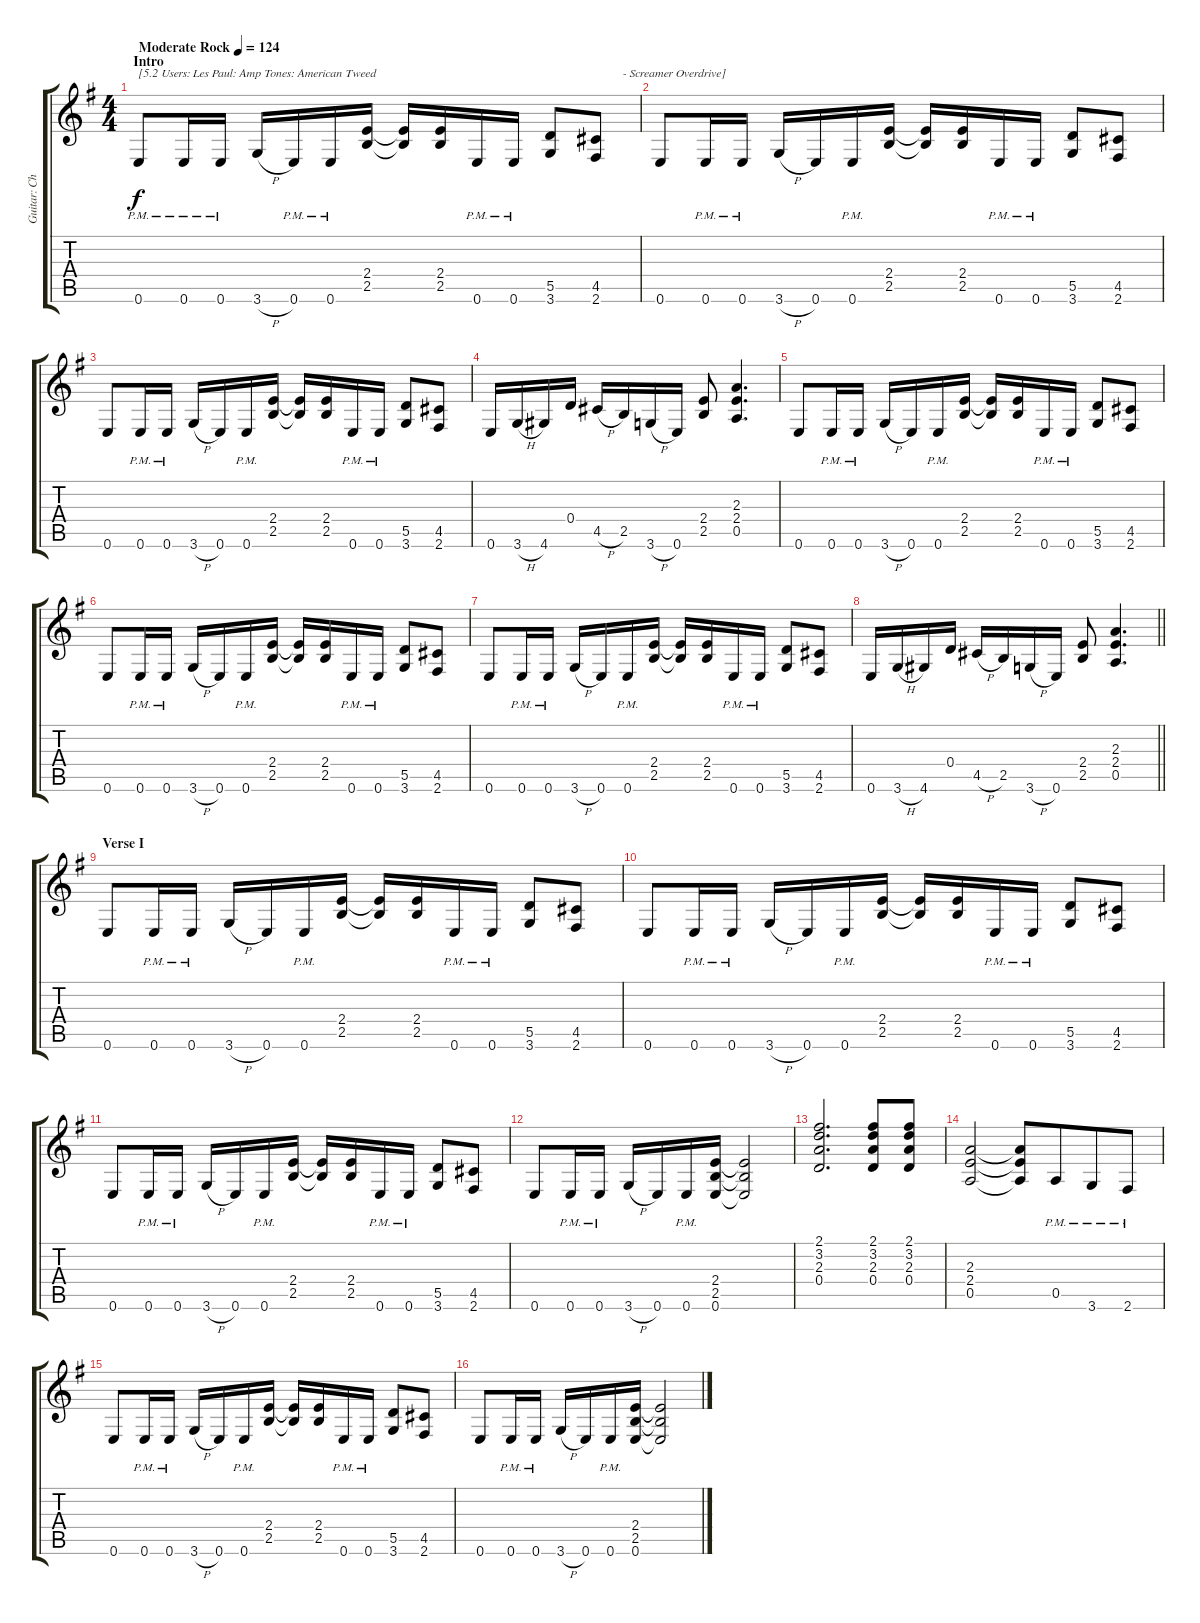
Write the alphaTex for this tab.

\track ("Guitar: Charlie" "Guitar: Ch") {instrument distortionguitar}
\staff {score tabs}
\tuning (E4 B3 G3 D3 A2 E2) {hide}
\ts (4 4)
\section ("" "Intro")
\tempo (124 "Moderate Rock")
\clef g2
\ks g
0.6{pm}.8{txt "[5.2 Users: Les Paul: Amp Tones: American Tweed" dy f instrument distortionguitar} 0.6{pm}.16 0.6{pm}.16 3.6{h}.16 0.6{pm}.16 0.6{pm}.16 (2.4 2.5).16 (2.4{t} 2.5{t}).16 (2.4 2.5).16 0.6{pm}.16 0.6{pm}.16 (5.5 3.6).8 (4.5 2.6).8{txt "         - Screamer Overdrive]"} |
0.6.8 0.6{pm}.16 0.6{pm}.16 3.6{h}.16 0.6.16 0.6{pm}.16 (2.4 2.5).16 (2.4{t} 2.5{t}).16 (2.4 2.5).16 0.6{pm}.16 0.6{pm}.16 (5.5 3.6).8 (4.5 2.6).8 |
0.6.8 0.6{pm}.16 0.6{pm}.16 3.6{h}.16 0.6.16 0.6{pm}.16 (2.4 2.5).16 (2.4{t} 2.5{t}).16 (2.4 2.5).16 0.6{pm}.16 0.6{pm}.16 (5.5 3.6).8 (4.5 2.6).8 |
0.6.16 3.6{h}.16 4.6.16 0.4.16 4.5{h}.16 2.5.16 3.6{h}.16 0.6.16 (2.4 2.5).8 (2.3 2.4 0.5).4{d} |
0.6.8 0.6{pm}.16 0.6{pm}.16 3.6{h}.16 0.6.16 0.6{pm}.16 (2.4 2.5).16 (2.4{t} 2.5{t}).16 (2.4 2.5).16 0.6{pm}.16 0.6{pm}.16 (5.5 3.6).8 (4.5 2.6).8 |
0.6.8 0.6{pm}.16 0.6{pm}.16 3.6{h}.16 0.6.16 0.6{pm}.16 (2.4 2.5).16 (2.4{t} 2.5{t}).16 (2.4 2.5).16 0.6{pm}.16 0.6{pm}.16 (5.5 3.6).8 (4.5 2.6).8 |
0.6.8 0.6{pm}.16 0.6{pm}.16 3.6{h}.16 0.6.16 0.6{pm}.16 (2.4 2.5).16 (2.4{t} 2.5{t}).16 (2.4 2.5).16 0.6{pm}.16 0.6{pm}.16 (5.5 3.6).8 (4.5 2.6).8 |
\barLineRight lightlight
0.6.16 3.6{h}.16 4.6.16 0.4.16 4.5{h}.16 2.5.16 3.6{h}.16 0.6.16 (2.4 2.5).8 (2.3 2.4 0.5).4{d} |
\section ("" "Verse I")
0.6.8 0.6{pm}.16 0.6{pm}.16 3.6{h}.16 0.6.16 0.6{pm}.16 (2.4 2.5).16 (2.4{t} 2.5{t}).16 (2.4 2.5).16 0.6{pm}.16 0.6{pm}.16 (5.5 3.6).8 (4.5 2.6).8 |
0.6.8 0.6{pm}.16 0.6{pm}.16 3.6{h}.16 0.6.16 0.6{pm}.16 (2.4 2.5).16 (2.4{t} 2.5{t}).16 (2.4 2.5).16 0.6{pm}.16 0.6{pm}.16 (5.5 3.6).8 (4.5 2.6).8 |
0.6.8 0.6{pm}.16 0.6{pm}.16 3.6{h}.16 0.6.16 0.6{pm}.16 (2.4 2.5).16 (2.4{t} 2.5{t}).16 (2.4 2.5).16 0.6{pm}.16 0.6{pm}.16 (5.5 3.6).8 (4.5 2.6).8 |
0.6.8 0.6{pm}.16 0.6{pm}.16 3.6{h}.16 0.6.16 0.6{pm}.16 (2.4 2.5 0.6).16 (2.4{t} 2.5{t} 0.6{t}).2 |
(2.1 3.2 2.3 0.4).2{d} (2.1 3.2 2.3 0.4).8 (2.1 3.2 2.3 0.4).8 |
(2.3 2.4 0.5).2 (2.3{t} 2.4{t} 0.5{t}).8 0.5{pm}.8{beam merge} 3.6{pm}.8 2.6{pm}.8 |
0.6.8 0.6{pm}.16 0.6{pm}.16 3.6{h}.16 0.6.16 0.6{pm}.16 (2.4 2.5).16 (2.4{t} 2.5{t}).16 (2.4 2.5).16 0.6{pm}.16 0.6{pm}.16 (5.5 3.6).8 (4.5 2.6).8 |
0.6.8 0.6{pm}.16 0.6{pm}.16 3.6{h}.16 0.6.16 0.6{pm}.16 (2.4 2.5 0.6).16 (2.4{t} 2.5{t} 0.6{t}).2
